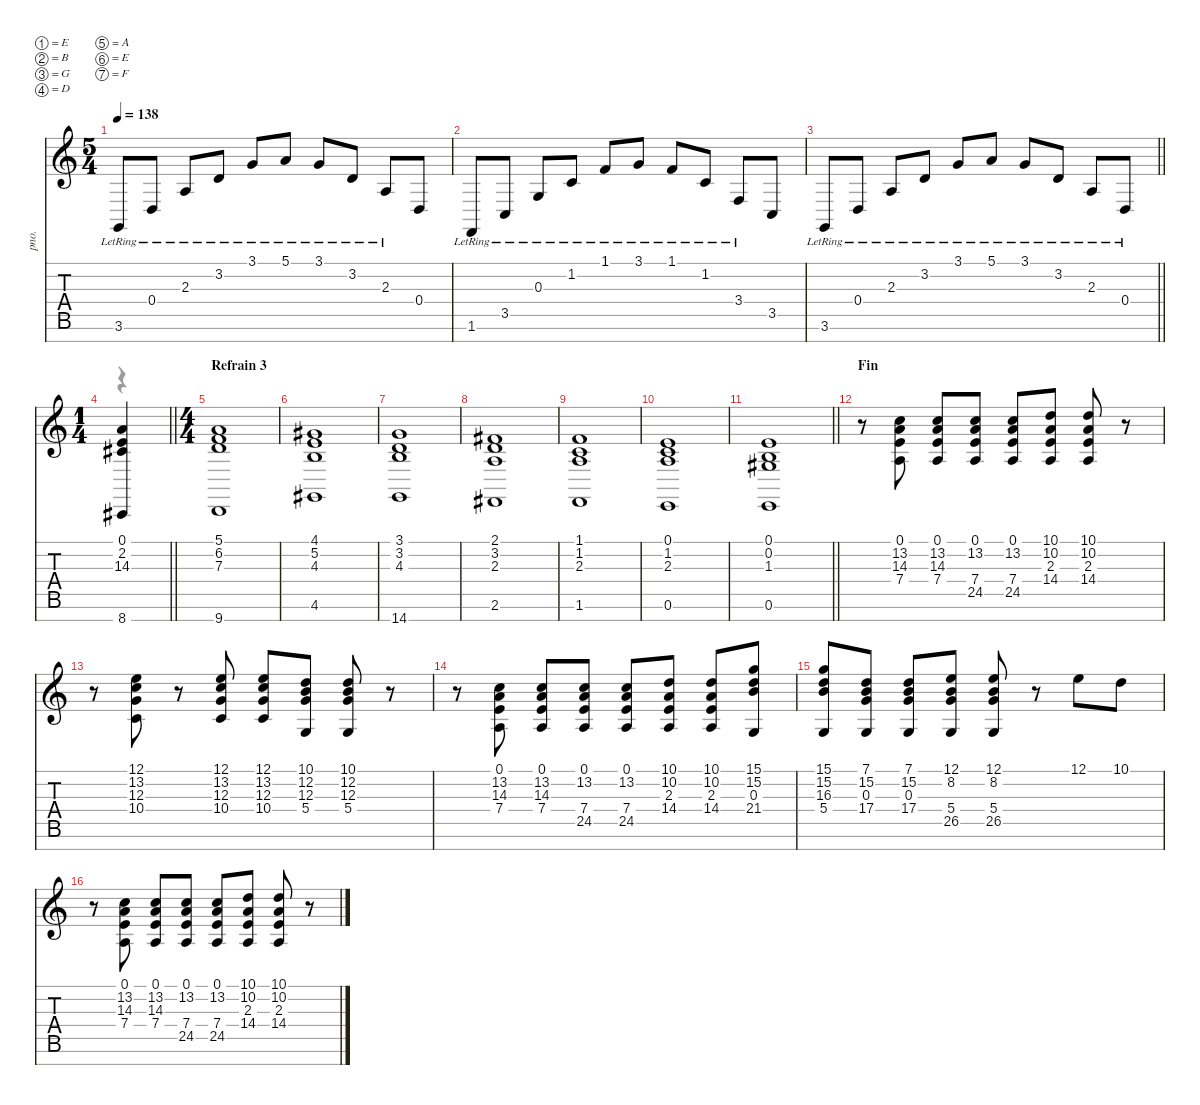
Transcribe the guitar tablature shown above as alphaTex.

\defaultSystemsLayout 4
\hideDynamics
\bracketExtendMode nobrackets
\track ("Clavier" "pno.") {mute instrument acousticgrandpiano}
\staff {score tabs}
\tuning (E4 B3 G3 D3 A2 E2 F1)
\voice
\ts (5 4)
\tempo 138
\clef g2
\ks aminor
3.6{lr}.8{dy f beam Up} 0.4{lr}.8{beam Up} 2.3{lr}.8{beam Up} 3.2{lr}.8{beam Up} 3.1{lr}.8{beam Up} 5.1{lr}.8{beam Up} 3.1{lr}.8{beam Up} 3.2{lr}.8{beam Up} 2.3{lr}.8{beam Up} 0.4.8{beam Up} |
1.6{lr}.8{beam Up} 3.5{lr}.8{beam Up} 0.3{lr}.8{beam Up} 1.2{lr}.8{beam Up} 1.1{lr}.8{beam Up} 3.1{lr}.8{beam Up} 1.1{lr}.8{beam Up} 1.2{lr}.8{beam Up} 3.4{lr}.8{beam Up} 3.5.8{beam Up} |
\barLineRight lightlight
3.6{lr}.8{beam Up} 0.4{lr}.8{beam Up} 2.3{lr}.8{beam Up} 3.2{lr}.8{beam Up} 3.1{lr}.8{beam Up} 5.1{lr}.8{beam Up} 3.1{lr}.8{beam Up} 3.2{lr}.8{beam Up} 2.3{lr}.8{beam Up} 0.4{lr}.8{beam Up} |
\ts (1 4)
\beaming (8 2)
\barLineRight lightlight
(0.1 2.2{acc #} 14.3 8.7{acc #}).4{beam Up} |
\ts (4 4)
\beaming (8 2 2 2 2)
\section ("" "Refrain 3")
(5.1 6.2 7.3 9.7).1{beam Up} |
(4.1{acc #} 5.2 4.3 4.6{acc #}).1{beam Up} |
(3.1 3.2 4.3 14.7).1{beam Up} |
(2.1{acc #} 3.2 2.3 2.6{acc #}).1{beam Up} |
(1.1 1.2 2.3 1.6).1{beam Up} |
(0.1 1.2 2.3 0.6).1{beam Up} |
\barLineRight lightlight
(0.1 0.2 1.3{acc #} 0.6).1{beam Up} |
\section ("" "Fin")
r.8{beam Down} (0.1 13.2 14.3 7.4).8{beam Up} (0.1 13.2 14.3 7.4).8{beam Up} (0.1 13.2 7.4 24.5).8{beam Up} (0.1 13.2 7.4 24.5).8{beam Up} (10.1 10.2 2.3 14.4).8{dy mf beam Up} (10.1 10.2 2.3 14.4).8{beam Up} r.8{beam Up} |
r.8{beam Down} (12.1 13.2 12.3 10.4).8{beam Up} r.8{beam Up} (12.1 13.2 12.3 10.4).8{beam Up} (12.1 13.2 12.3 10.4).8{beam Up} (10.1 12.2 12.3 5.4).8{beam Up} (10.1 12.2 12.3 5.4).8{beam Up} r.8{beam Up} |
r.8{beam Down} (0.1 13.2 14.3 7.4).8{dy f beam Up} (0.1 13.2 14.3 7.4).8{beam Up} (0.1 13.2 7.4 24.5).8{beam Up} (0.1 13.2 7.4 24.5).8{beam Up} (10.1 10.2 2.3 14.4).8{dy mf beam Up} (10.1 10.2 2.3 14.4).8{beam Up} (15.1 15.2 0.3 21.4).8{dy f beam Up} |
(15.1 15.2 16.3 5.4).8{beam Up} (7.1 15.2 0.3 17.4).8{beam Up} (7.1 15.2 0.3 17.4).8{beam Up} (12.1 8.2 5.4 26.5).8{beam Up} (12.1 8.2 5.4 26.5).8{beam Up} r.8{beam Up} 12.1.8{beam Down} 10.1.8{beam Down} |
r.8{beam Down} (0.1 13.2 14.3 7.4).8{beam Up} (0.1 13.2 14.3 7.4).8{beam Up} (0.1 13.2 7.4 24.5).8{beam Up} (0.1 13.2 7.4 24.5).8{beam Up} (10.1 10.2 2.3 14.4).8{dy mf beam Up} (10.1 10.2 2.3 14.4).8{beam Up} r.8{beam Up}
\voice
\clef g2
\ottava regular
\simile none
\ks aminor
|
|
\barLineRight lightlight
|
\barLineRight lightlight
r.4{beam Down} |
|
|
|
|
|
|
\barLineRight lightlight
|
|
|
|
|
